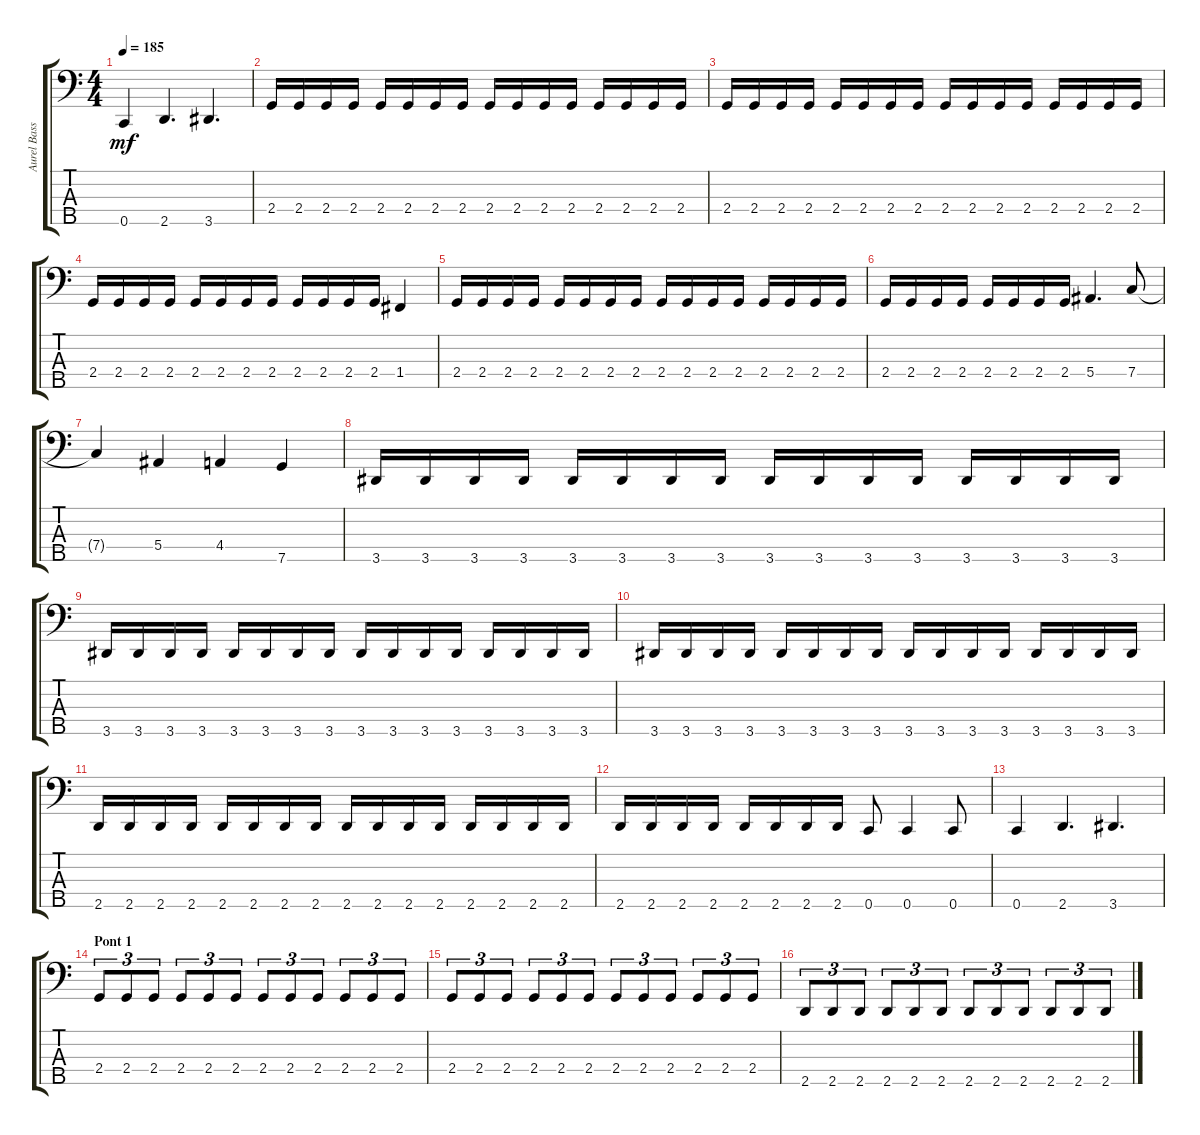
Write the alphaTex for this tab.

\track ("Aurel Bass" "Aurel Bass") {instrument electricbassfinger}
\staff {score tabs}
\tuning (Ab2 Eb2 Bb1 F1 C1) {hide}
\ts (4 4)
\tempo 185
\clef f4
\ks c
0.5.4{dy mf} 2.5.4{d} 3.5.4{d} |
2.4.16 2.4.16 2.4.16 2.4.16 2.4.16 2.4.16 2.4.16 2.4.16 2.4.16 2.4.16 2.4.16 2.4.16 2.4.16 2.4.16 2.4.16 2.4.16 |
2.4.16 2.4.16 2.4.16 2.4.16 2.4.16 2.4.16 2.4.16 2.4.16 2.4.16 2.4.16 2.4.16 2.4.16 2.4.16 2.4.16 2.4.16 2.4.16 |
2.4.16 2.4.16 2.4.16 2.4.16 2.4.16 2.4.16 2.4.16 2.4.16 2.4.16 2.4.16 2.4.16 2.4.16 1.4.4 |
2.4.16 2.4.16 2.4.16 2.4.16 2.4.16 2.4.16 2.4.16 2.4.16 2.4.16 2.4.16 2.4.16 2.4.16 2.4.16 2.4.16 2.4.16 2.4.16 |
2.4.16 2.4.16 2.4.16 2.4.16 2.4.16 2.4.16 2.4.16 2.4.16 5.4.4{d} 7.4.8 |
7.4{t}.4 5.4.4 4.4.4 7.5.4 |
3.5.16 3.5.16 3.5.16 3.5.16 3.5.16 3.5.16 3.5.16 3.5.16 3.5.16 3.5.16 3.5.16 3.5.16 3.5.16 3.5.16 3.5.16 3.5.16 |
3.5.16 3.5.16 3.5.16 3.5.16 3.5.16 3.5.16 3.5.16 3.5.16 3.5.16 3.5.16 3.5.16 3.5.16 3.5.16 3.5.16 3.5.16 3.5.16 |
3.5.16 3.5.16 3.5.16 3.5.16 3.5.16 3.5.16 3.5.16 3.5.16 3.5.16 3.5.16 3.5.16 3.5.16 3.5.16 3.5.16 3.5.16 3.5.16 |
2.5.16 2.5.16 2.5.16 2.5.16 2.5.16 2.5.16 2.5.16 2.5.16 2.5.16 2.5.16 2.5.16 2.5.16 2.5.16 2.5.16 2.5.16 2.5.16 |
2.5.16 2.5.16 2.5.16 2.5.16 2.5.16 2.5.16 2.5.16 2.5.16 0.5.8 0.5.4 0.5.8 |
0.5.4 2.5.4{d} 3.5.4{d} |
\section ("" "Pont 1")
2.4.8{tu (3 2)} 2.4.8{tu (3 2)} 2.4.8{tu (3 2)} 2.4.8{tu (3 2)} 2.4.8{tu (3 2)} 2.4.8{tu (3 2)} 2.4.8{tu (3 2)} 2.4.8{tu (3 2)} 2.4.8{tu (3 2)} 2.4.8{tu (3 2)} 2.4.8{tu (3 2)} 2.4.8{tu (3 2)} |
2.4.8{tu (3 2)} 2.4.8{tu (3 2)} 2.4.8{tu (3 2)} 2.4.8{tu (3 2)} 2.4.8{tu (3 2)} 2.4.8{tu (3 2)} 2.4.8{tu (3 2)} 2.4.8{tu (3 2)} 2.4.8{tu (3 2)} 2.4.8{tu (3 2)} 2.4.8{tu (3 2)} 2.4.8{tu (3 2)} |
2.5.8{tu (3 2)} 2.5.8{tu (3 2)} 2.5.8{tu (3 2)} 2.5.8{tu (3 2)} 2.5.8{tu (3 2)} 2.5.8{tu (3 2)} 2.5.8{tu (3 2)} 2.5.8{tu (3 2)} 2.5.8{tu (3 2)} 2.5.8{tu (3 2)} 2.5.8{tu (3 2)} 2.5.8{tu (3 2)}
